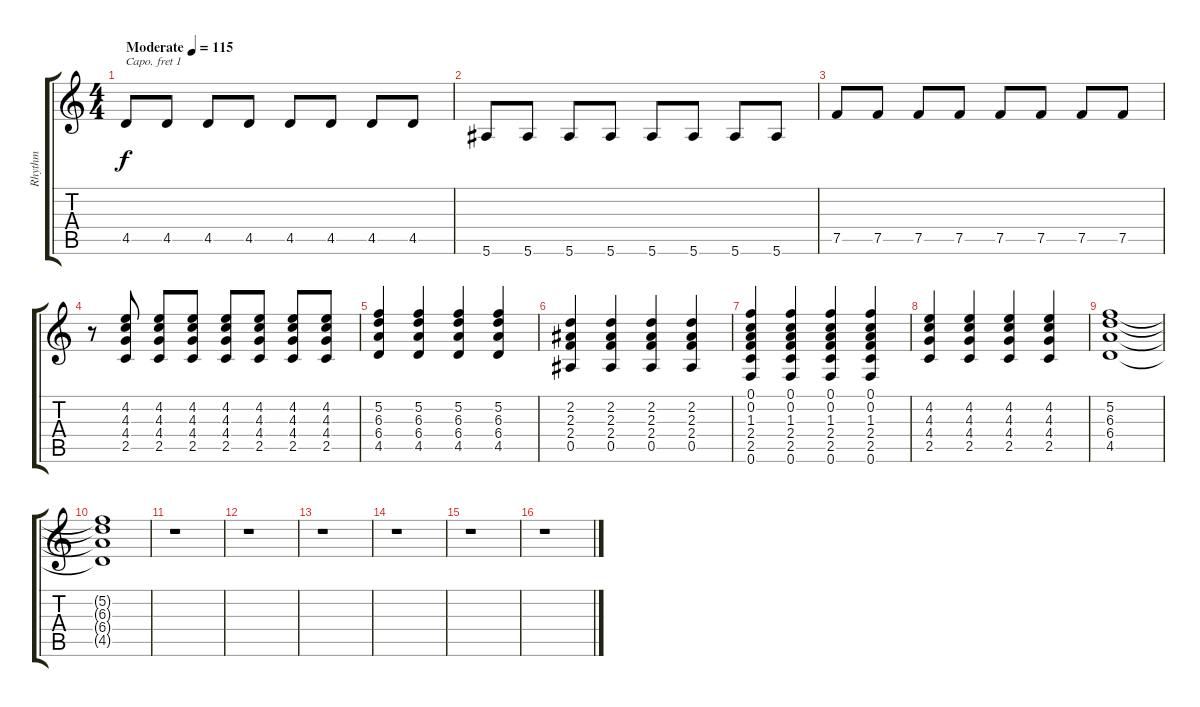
\track ("Rhythm" "Rhythm") {instrument overdrivenguitar}
\staff {score tabs}
\capo 1
\tuning (E4 B3 G3 D3 A2 E2) {hide}
\ts (4 4)
\tempo (115 "Moderate")
\clef g2
\ks c
4.5.8{dy f instrument electricguitarmuted} 4.5.8 4.5.8 4.5.8 4.5.8 4.5.8 4.5.8 4.5.8 |
5.6.8 5.6.8 5.6.8 5.6.8 5.6.8 5.6.8 5.6.8 5.6.8 |
7.5.8 7.5.8 7.5.8 7.5.8 7.5.8 7.5.8 7.5.8 7.5.8 |
r.8 (4.2 4.3 4.4 2.5).8{instrument overdrivenguitar} (4.2 4.3 4.4 2.5).8 (4.2 4.3 4.4 2.5).8 (4.2 4.3 4.4 2.5).8 (4.2 4.3 4.4 2.5).8 (4.2 4.3 4.4 2.5).8 (4.2 4.3 4.4 2.5).8 |
(5.2 6.3 6.4 4.5).4 (5.2 6.3 6.4 4.5).4 (5.2 6.3 6.4 4.5).4 (5.2 6.3 6.4 4.5).4 |
(2.2 2.3 2.4 0.5).4 (2.2 2.3 2.4 0.5).4 (2.2 2.3 2.4 0.5).4 (2.2 2.3 2.4 0.5).4 |
(0.1 0.2 1.3 2.4 2.5 0.6).4 (0.1 0.2 1.3 2.4 2.5 0.6).4 (0.1 0.2 1.3 2.4 2.5 0.6).4 (0.1 0.2 1.3 2.4 2.5 0.6).4 |
(4.2 4.3 4.4 2.5).4 (4.2 4.3 4.4 2.5).4 (4.2 4.3 4.4 2.5).4 (4.2 4.3 4.4 2.5).4 |
(5.2 6.3 6.4 4.5).1{volume 0} |
(5.2{t} 6.3{t} 6.4{t} 4.5{t}).1 |
r.1 |
r.1 |
r.1 |
r.1 |
r.1 |
r.1
